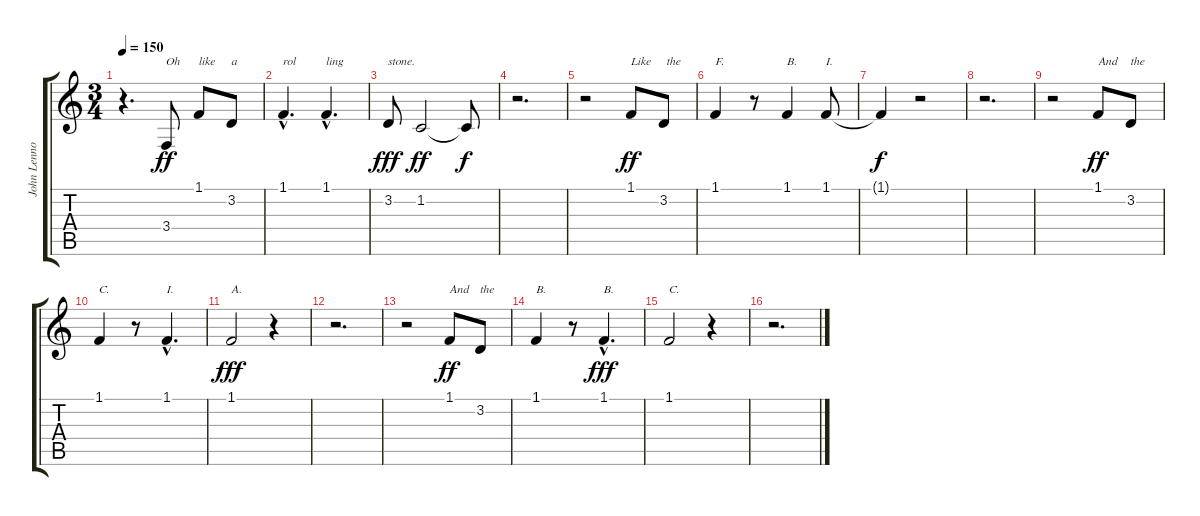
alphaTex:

\track ("John Lennon" "John Lenno") {instrument tenorsax}
\staff {score tabs}
\tuning (E4 B3 G3 D3 A2 E2) {hide}
\ts (3 4)
\tempo 150
\clef g2
\ks c
r.4{d dy f} 3.4.8{txt "Oh" dy ff} 1.1.8{txt "like"} 3.2.8{txt "a"} |
1.1{hac}.4{d txt "rol"} 1.1{hac}.4{d txt "ling"} |
3.2.8{txt "stone." dy fff} 1.2.2{dy ff} 1.2{t}.8{dy f} |
r.2{d} |
r.2 1.1.8{txt "Like" dy ff} 3.2.8{txt " the"} |
1.1.4{txt "F."} r.8 1.1.4{txt "B."} 1.1.8{txt "I."} |
1.1{t}.4{dy f} r.2 |
r.2{d} |
r.2 1.1.8{txt "And" dy ff} 3.2.8{txt "the"} |
1.1.4{txt "C."} r.8 1.1{hac}.4{d txt "I."} |
1.1.2{txt "A." dy fff} r.4 |
r.2{d} |
r.2 1.1.8{txt "And" dy ff} 3.2.8{txt "the"} |
1.1.4{txt "B."} r.8 1.1{hac}.4{d txt "B." dy fff} |
1.1.2{txt "C."} r.4 |
r.2{d}
